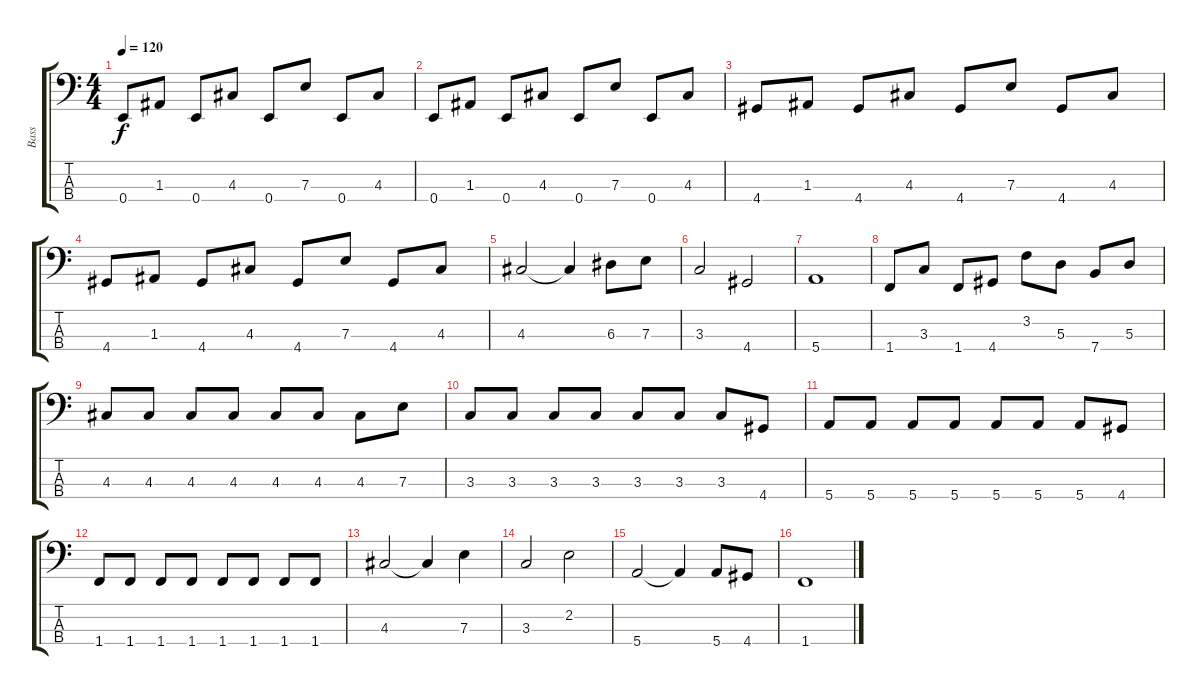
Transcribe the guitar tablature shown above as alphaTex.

\track ("Bass" "Bass") {instrument fretlessbass}
\staff {score tabs}
\tuning (G2 D2 A1 E1) {hide}
\ts (4 4)
\tempo 120
\clef f4
\ks c
0.4.8{dy f} 1.3.8 0.4.8 4.3.8 0.4.8 7.3.8 0.4.8 4.3.8 |
0.4.8 1.3.8 0.4.8 4.3.8 0.4.8 7.3.8 0.4.8 4.3.8 |
4.4.8 1.3.8 4.4.8 4.3.8 4.4.8 7.3.8 4.4.8 4.3.8 |
4.4.8 1.3.8 4.4.8 4.3.8 4.4.8 7.3.8 4.4.8 4.3.8 |
4.3.2 4.3{t}.4 6.3.8 7.3.8 |
3.3.2 4.4.2 |
5.4.1 |
1.4.8 3.3.8 1.4.8 4.4.8 3.2.8 5.3.8 7.4.8 5.3.8 |
4.3.8 4.3.8 4.3.8 4.3.8 4.3.8 4.3.8 4.3.8 7.3.8 |
3.3.8 3.3.8 3.3.8 3.3.8 3.3.8 3.3.8 3.3.8 4.4.8 |
5.4.8 5.4.8 5.4.8 5.4.8 5.4.8 5.4.8 5.4.8 4.4.8 |
1.4.8 1.4.8 1.4.8 1.4.8 1.4.8 1.4.8 1.4.8 1.4.8 |
4.3.2 4.3{t}.4 7.3.4 |
3.3.2 2.2.2 |
5.4.2 5.4{t}.4 5.4.8 4.4.8 |
1.4.1
